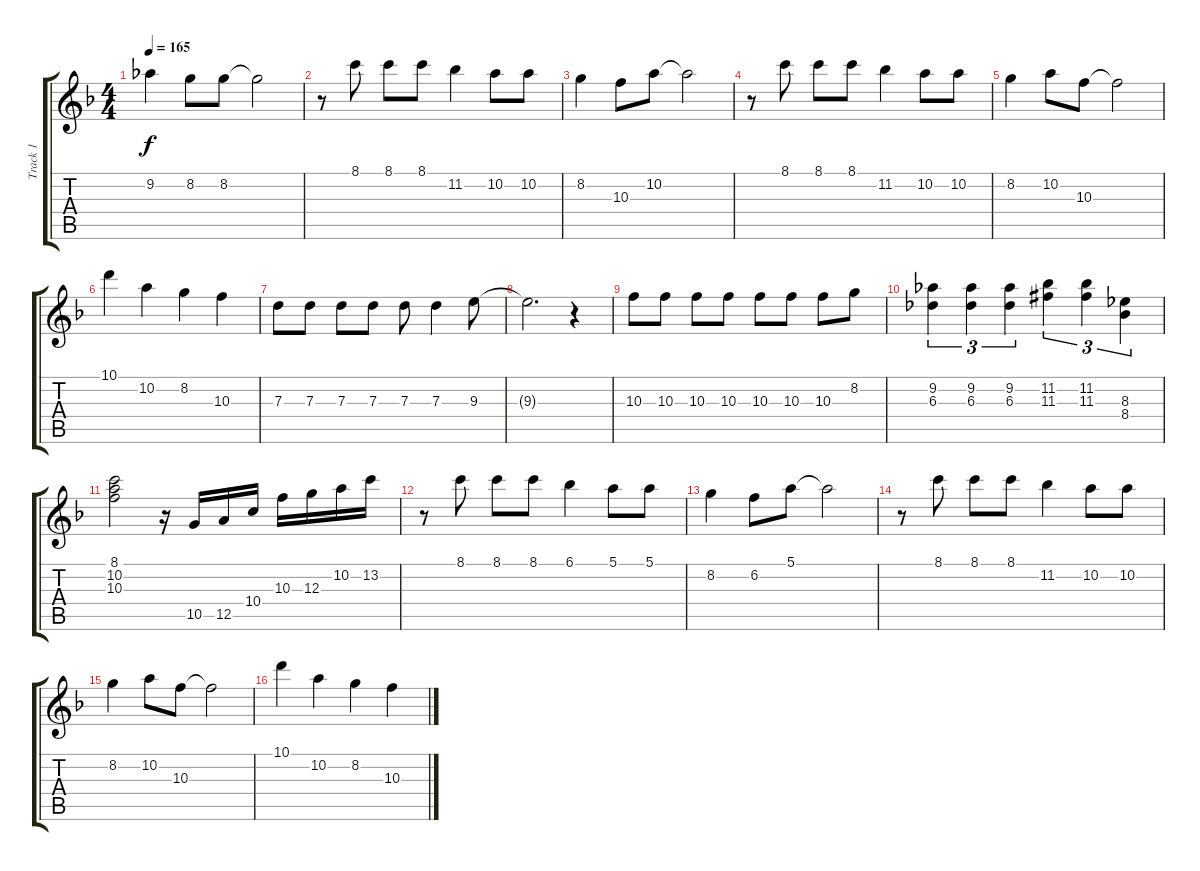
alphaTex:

\track ("Track 1" "Track 1") {instrument electricguitarjazz}
\staff {score tabs}
\tuning (E4 B3 G3 D3 A2 E2) {hide}
\ts (4 4)
\tempo 165
\clef g2
\ks f
9.2.4{dy f} 8.2.8 8.2.8 8.2{t}.2 |
r.8 8.1.8 8.1.8 8.1.8 11.2.4 10.2.8 10.2.8 |
8.2.4 10.3.8 10.2.8 10.2{t}.2 |
r.8 8.1.8 8.1.8 8.1.8 11.2.4 10.2.8 10.2.8 |
8.2.4 10.2.8 10.3.8 10.3{t}.2 |
10.1.4 10.2.4 8.2.4 10.3.4 |
7.3.8 7.3.8 7.3.8 7.3.8 7.3.8 7.3.4 9.3.8 |
9.3{t}.2{d} r.4 |
10.3.8 10.3.8 10.3.8 10.3.8 10.3.8 10.3.8 10.3.8 8.2.8 |
(9.2 6.3).4{tu (3 2)} (9.2 6.3).4{tu (3 2)} (9.2 6.3).4{tu (3 2)} (11.2 11.3{acc #}).4{tu (3 2)} (11.2 11.3{acc #}).4{tu (3 2)} (8.3 8.4).4{tu (3 2)} |
(8.1 10.2 10.3).2 r.16 10.5.16 12.5.16 10.4.16 10.3.16 12.3.16 10.2.16 13.2.16 |
r.8 8.1.8 8.1.8 8.1.8 6.1.4 5.1.8 5.1.8 |
8.2.4 6.2.8 5.1.8 5.1{t}.2 |
r.8 8.1.8 8.1.8 8.1.8 11.2.4 10.2.8 10.2.8 |
8.2.4 10.2.8 10.3.8 10.3{t}.2 |
10.1.4 10.2.4 8.2.4 10.3.4
